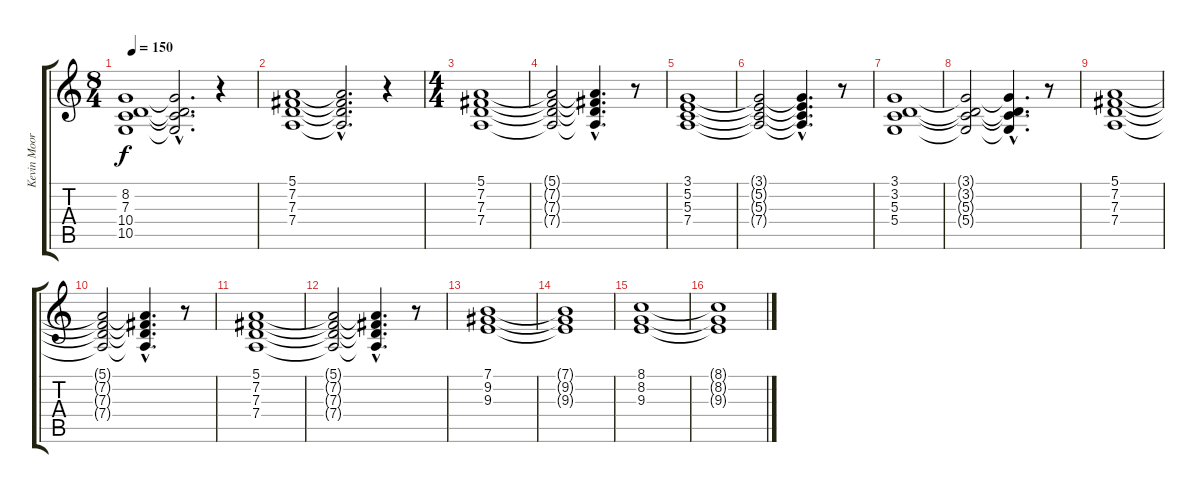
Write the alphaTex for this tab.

\track ("Kevin Moore: Keyboard" "Kevin Moor") {instrument pad7halo}
\staff {score tabs}
\tuning (E4 B3 G3 D3 A2 E2) {hide}
\ts (8 4)
\tempo 150
\clef g2
\ks c
(8.2 7.3 10.4 10.5).1{dy f} (8.2{hac t} 7.3{hac t} 10.4{hac t} 10.5{hac t}).2{d} r.4 |
(5.1 7.2 7.3 7.4).1 (5.1{hac t} 7.2{hac t} 7.3{hac t} 7.4{hac t}).2{d} r.4 |
\ts (4 4)
(5.1 7.2 7.3 7.4).1 |
(5.1{t} 7.2{t} 7.3{t} 7.4{t}).2 (5.1{hac t} 7.2{hac t} 7.3{hac t} 7.4{hac t}).4{d} r.8 |
(3.1 5.2 5.3 7.4).1 |
(3.1{t} 5.2{t} 5.3{t} 7.4{t}).2 (3.1{hac t} 5.2{hac t} 5.3{hac t} 7.4{hac t}).4{d} r.8 |
(3.1 3.2 5.3 5.4).1 |
(3.1{t} 3.2{t} 5.3{t} 5.4{t}).2 (3.1{hac t} 3.2{hac t} 5.3{hac t} 5.4{hac t}).4{d} r.8 |
(5.1 7.2 7.3 7.4).1 |
(5.1{t} 7.2{t} 7.3{t} 7.4{t}).2 (5.1{hac t} 7.2{hac t} 7.3{hac t} 7.4{hac t}).4{d} r.8 |
(5.1 7.2 7.3 7.4).1 |
(5.1{t} 7.2{t} 7.3{t} 7.4{t}).2 (5.1{hac t} 7.2{hac t} 7.3{hac t} 7.4{hac t}).4{d} r.8 |
(7.1 9.2 9.3).1 |
(7.1{t} 9.2{t} 9.3{t}).1 |
(8.1 8.2 9.3).1 |
(8.1{t} 8.2{t} 9.3{t}).1
